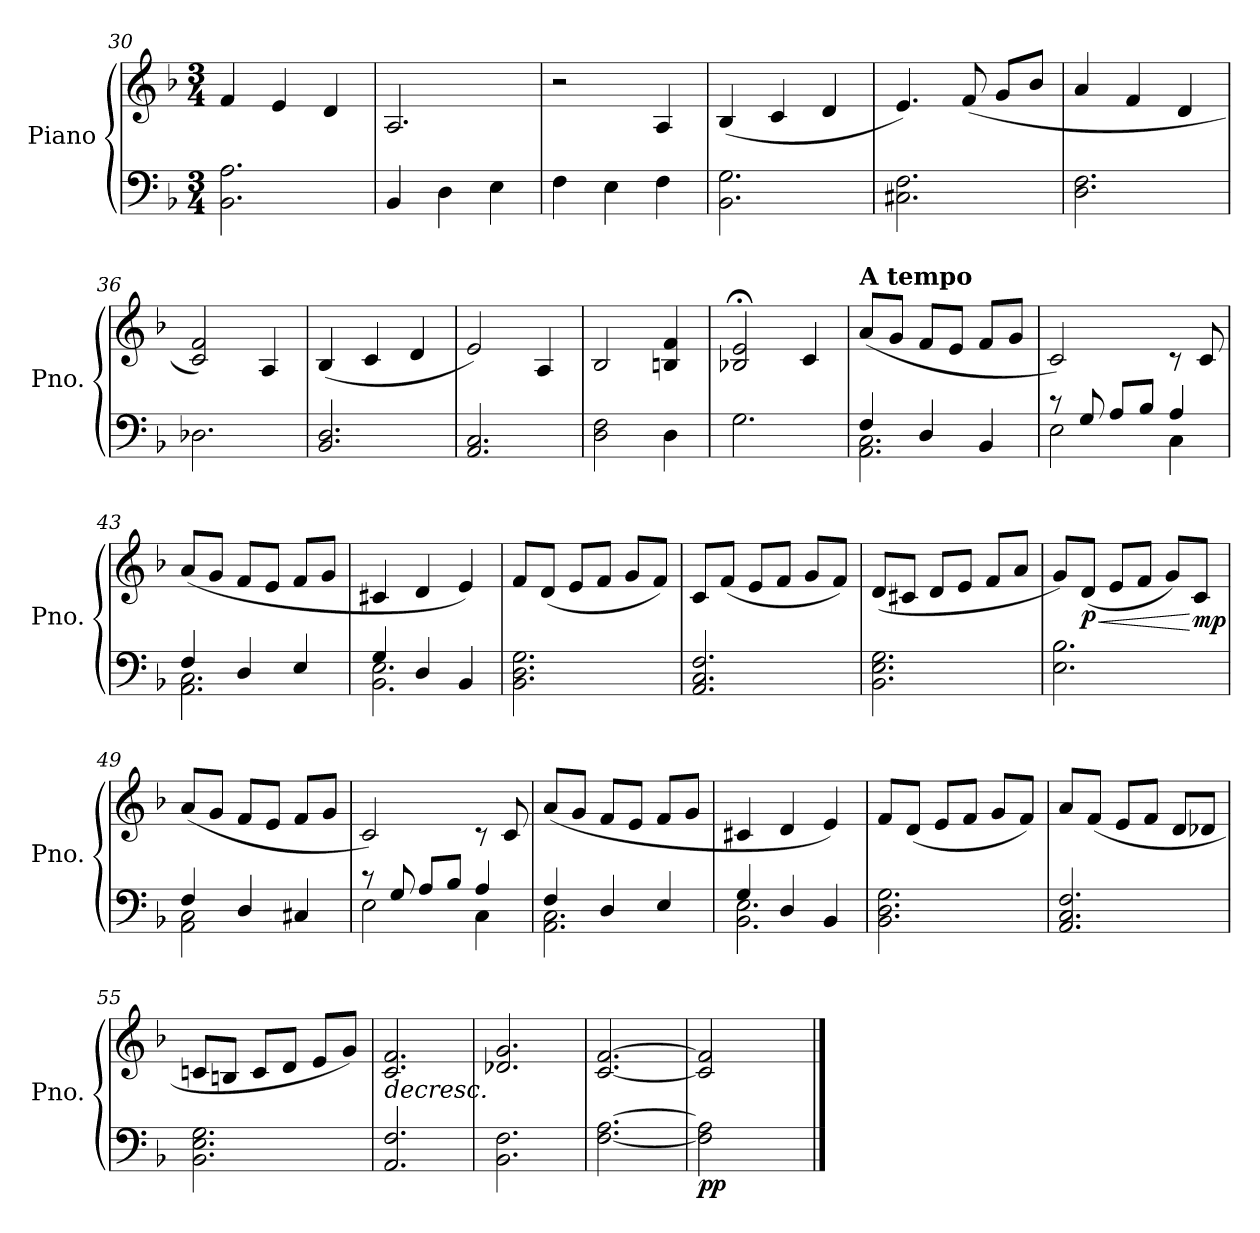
**kern	**kern	**dynam
*part1	*part1	*part1
*staff2	*staff1	*staff1/2
*I"Piano	*	*
*I'Pno.	*	*
*clefF4	*clefG2	*
*k[b-]	*k[b-]	*
*M3/4	*M3/4	*
=30	=30	=30
2.BB-\ 2.A\	4f/	.
.	4e/	.
.	4d/	.
=31	=31	=31
4BB-/	2.A/	.
4D\	.	.
4E\	.	.
=32	=32	=32
4F\	2r	.
4E\	.	.
4F\	4A/	.
!!LO:PB:g=z
=33	=33	=33
2.BB-\ 2.G\	(<4B-/	.
.	4c/	.
.	4d/	.
=34	=34	=34
2.C#X\ 2.F\	4.e/)	.
.	(<8f/	.
.	8g/L	.
.	8b-/J	.
=35	=35	=35
2.D\ 2.F\	4a/	.
.	4f/	.
.	4d/	.
=36	=36	=36
2.D-X\	2c/ 2f/)	.
.	4A/	.
=37	=37	=37
2.BB-/ 2.D/	(<4B-/	.
.	4c/	.
.	4d/	.
=38	=38	=38
2.AA/ 2.C/	2e/)	.
.	4A/	.
=39	=39	=39
2D\ 2F\	2B-/	.
4D\	4Bn/ 4f/	.
=40	=40	=40
2.G\	2B-X/;< 2e/;<	.
.	4c/	.
!!LO:LB:g=z
=41	=41	=41
*^	*	*
!	!	!LO:TX:a:B:t=A tempo	!
4F/	2.AA\ 2.C\	(<8a/L	.
.	.	8g/J	.
4D/	.	8f/L	.
.	.	8e/J	.
4BB-/	.	8f/L	.
.	.	8g/J	.
=42	=42	=42	=42
8r	2E\	2c/)	.
8G/	.	.	.
8A/L	.	.	.
8B-/J	.	.	.
4A/	4C\	8rc	.
.	.	8c/	.
=43	=43	=43	=43
4F/	2.AA\ 2.C\	(<8a/L	.
.	.	8g/J	.
4D/	.	8f/L	.
.	.	8e/J	.
4E/	.	8f/L	.
.	.	8g/J	.
=44	=44	=44	=44
4G/	2.BB-\ 2.E\	4c#X/	.
4D/	.	4d/	.
4BB-/	.	4e/)	.
*v	*v	*	*
=45	=45	=45
2.BB-\ 2.D\ 2.G\	8f/L	.
.	(<8d/J	.
.	8e/L	.
.	8f/J	.
.	8g/L	.
.	8f/J)	.
=46	=46	=46
2.AA/ 2.C/ 2.F/	8c/L	.
.	(<8f/J	.
.	8e/L	.
.	8f/J	.
.	8g/L	.
.	8f/J)	.
!!LO:LB:g=z
=47	=47	=47
2.BB-\ 2.E\ 2.G\	(<8d/L	.
.	8c#X/J	.
.	8d/L	.
.	8e/J	.
.	8f/L	.
.	8a/J	.
=48	=48	=48
2.E\ 2.B-\	8g/L)	.
!	!	!LO:HP:b
!	!	!LO:DY:n=1:b
.	(<8d/J	< p
.	8e/L	.
.	8f/J	.
.	8g/L)	.
!	!	!LO:DY:n=2:b
.	8c/J	[ mp
=49	=49	=49
*^	*	*
4F/	2AA\ 2C\	(<8a/L	.
.	.	8g/J	.
4D/	.	8f/L	.
.	.	8e/J	.
4C#X/	4ryy	8f/L	.
.	.	8g/J	.
=50	=50	=50	=50
8r	2E\	2c/)	.
8G/	.	.	.
8A/L	.	.	.
8B-/J	.	.	.
4A/	4C\	8rc	.
.	.	8c/	.
=51	=51	=51	=51
4F/	2.AA\ 2.C\	(<8a/L	.
.	.	8g/J	.
4D/	.	8f/L	.
.	.	8e/J	.
4E/	.	8f/L	.
.	.	8g/J	.
=52	=52	=52	=52
4G/	2.BB-\ 2.E\	4c#X/	.
4D/	.	4d/	.
4BB-/	.	4e/)	.
*v	*v	*	*
!!LO:LB:g=z
=53	=53	=53
2.BB-\ 2.D\ 2.G\	8f/L	.
.	(<8d/J	.
.	8e/L	.
.	8f/J	.
.	8g/L	.
.	8f/J)	.
=54	=54	=54
2.AA/ 2.C/ 2.F/	8a/L	.
.	(<8f/J	.
.	8e/L	.
.	8f/J	.
.	8d/L	.
.	8d-X/J	.
=55	=55	=55
2.BB-\ 2.E\ 2.G\	8cni/L	.
.	8Bn/J	.
.	8c/L	.
.	8d/J	.
.	8e/L	.
.	8g/J)	.
=56	=56	=56
!	!	!LO:HP:b
2.AA/ 2.F/	2.c/ 2.f/	>
=57	=57	=57
2.BB-\ 2.F\	2.d-X/ 2.g/	.
=58	=58	=58
[2.F\ [2.A\	[2.c/ [2.f/	.
=59	=59	=59
!	!	!LO:DY:b=2
2F\] 2A\]	2c/] 2f/]	pp
4ryy	4ryy	]
==	==	==
*-	*-	*-
